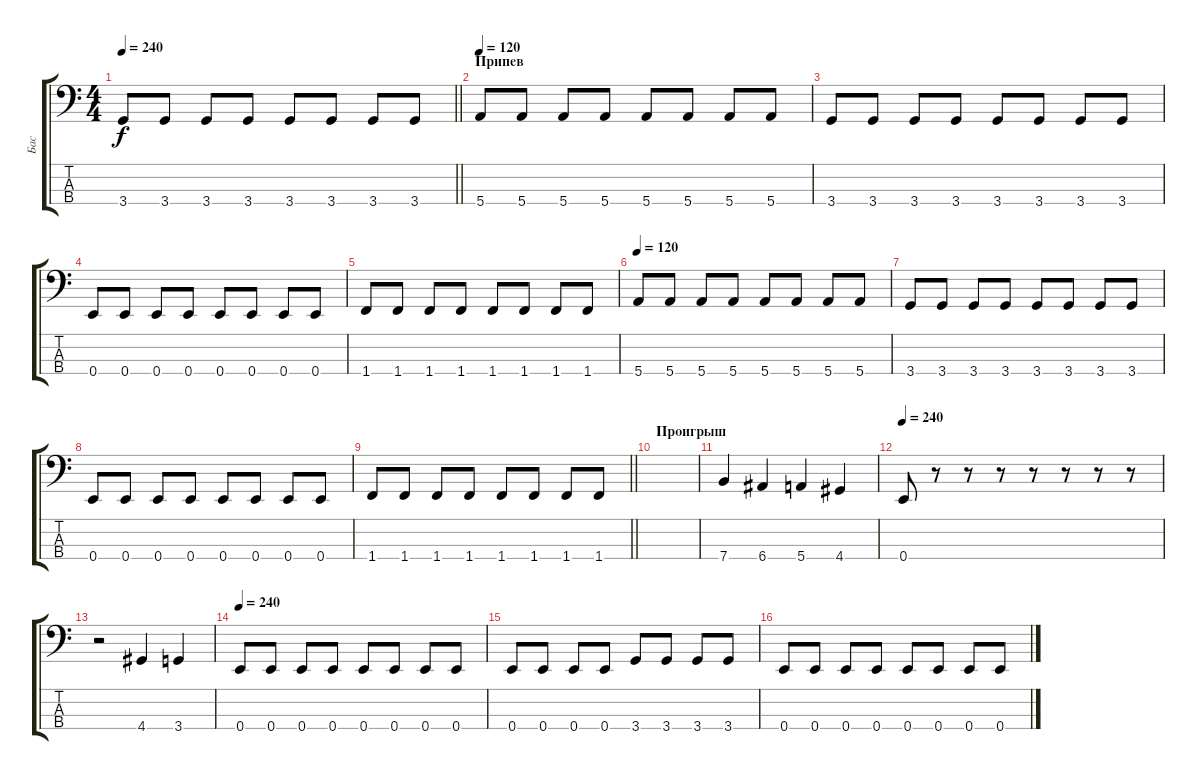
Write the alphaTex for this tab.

\track ("Бас" "Бас") {instrument electricbassfinger}
\staff {score tabs}
\tuning (G2 D2 A1 E1) {hide}
\ts (4 4)
\tempo 240
\clef f4
\barLineRight lightlight
\ks c
3.4.8{dy f} 3.4.8 3.4.8 3.4.8 3.4.8 3.4.8 3.4.8 3.4.8 |
\section ("" "Припев")
\tempo 120
5.4.8 5.4.8 5.4.8 5.4.8 5.4.8 5.4.8 5.4.8 5.4.8 |
3.4.8 3.4.8 3.4.8 3.4.8 3.4.8 3.4.8 3.4.8 3.4.8 |
0.4.8 0.4.8 0.4.8 0.4.8 0.4.8 0.4.8 0.4.8 0.4.8 |
1.4.8 1.4.8 1.4.8 1.4.8 1.4.8 1.4.8 1.4.8 1.4.8 |
\tempo 120
5.4.8 5.4.8 5.4.8 5.4.8 5.4.8 5.4.8 5.4.8 5.4.8 |
3.4.8 3.4.8 3.4.8 3.4.8 3.4.8 3.4.8 3.4.8 3.4.8 |
0.4.8 0.4.8 0.4.8 0.4.8 0.4.8 0.4.8 0.4.8 0.4.8 |
\barLineRight lightlight
1.4.8 1.4.8 1.4.8 1.4.8 1.4.8 1.4.8 1.4.8 1.4.8 |
\section ("" "Проигрыш")
|
7.4.4 6.4.4 5.4.4 4.4.4 |
\tempo 240
0.4.8 r.8 r.8 r.8 r.8 r.8 r.8 r.8 |
r.2 4.4.4 3.4.4 |
\tempo 240
0.4.8 0.4.8 0.4.8 0.4.8 0.4.8 0.4.8 0.4.8 0.4.8 |
0.4.8 0.4.8 0.4.8 0.4.8 3.4.8 3.4.8 3.4.8 3.4.8 |
0.4.8 0.4.8 0.4.8 0.4.8 0.4.8 0.4.8 0.4.8 0.4.8
